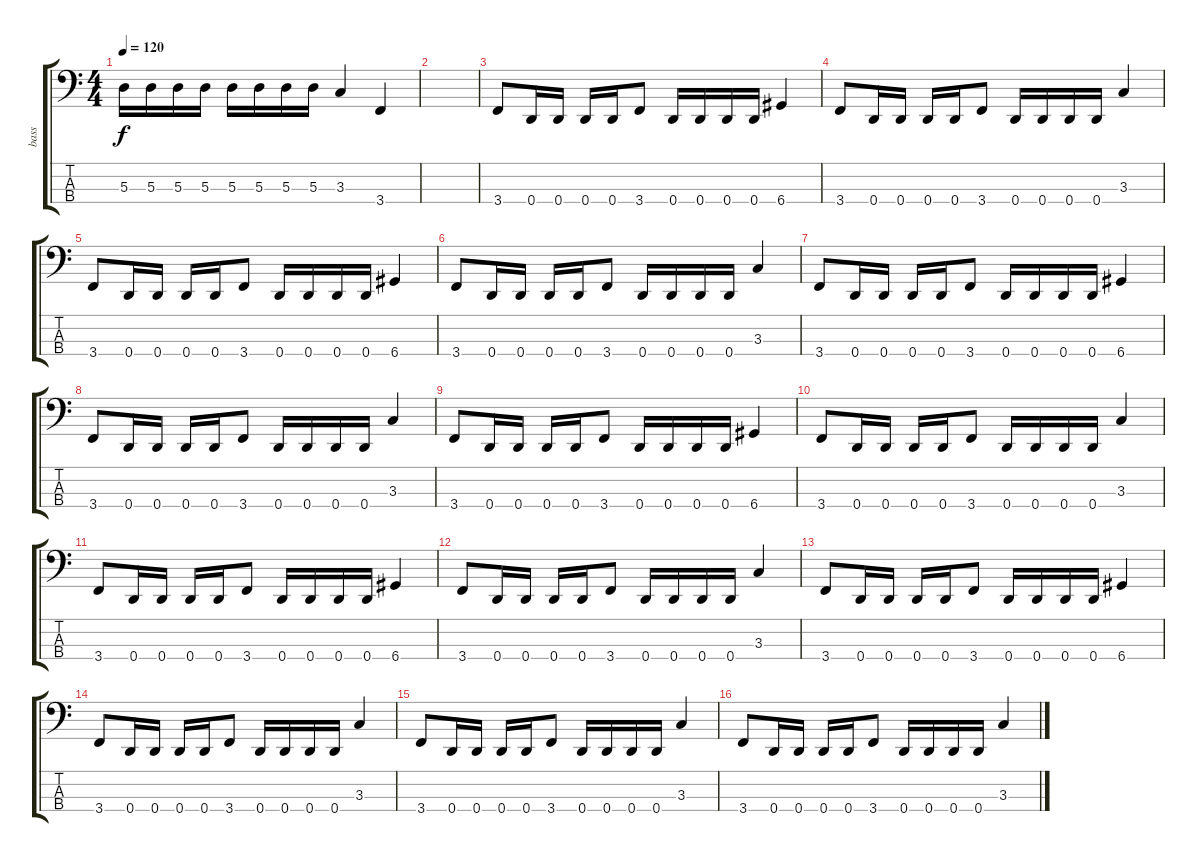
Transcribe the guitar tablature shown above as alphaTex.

\track ("bass" "bass") {instrument slapbass1}
\staff {score tabs}
\tuning (G2 D2 A1 D1) {hide}
\ts (4 4)
\tempo 120
\clef f4
\ks c
5.3.16{dy f} 5.3.16 5.3.16 5.3.16 5.3.16 5.3.16 5.3.16 5.3.16 3.3.4 3.4.4 |
|
3.4.8 0.4.16 0.4.16 0.4.16 0.4.16 3.4.8 0.4.16 0.4.16 0.4.16 0.4.16 6.4.4 |
3.4.8 0.4.16 0.4.16 0.4.16 0.4.16 3.4.8 0.4.16 0.4.16 0.4.16 0.4.16 3.3.4 |
3.4.8 0.4.16 0.4.16 0.4.16 0.4.16 3.4.8 0.4.16 0.4.16 0.4.16 0.4.16 6.4.4 |
3.4.8 0.4.16 0.4.16 0.4.16 0.4.16 3.4.8 0.4.16 0.4.16 0.4.16 0.4.16 3.3.4 |
3.4.8 0.4.16 0.4.16 0.4.16 0.4.16 3.4.8 0.4.16 0.4.16 0.4.16 0.4.16 6.4.4 |
3.4.8 0.4.16 0.4.16 0.4.16 0.4.16 3.4.8 0.4.16 0.4.16 0.4.16 0.4.16 3.3.4 |
3.4.8 0.4.16 0.4.16 0.4.16 0.4.16 3.4.8 0.4.16 0.4.16 0.4.16 0.4.16 6.4.4 |
3.4.8 0.4.16 0.4.16 0.4.16 0.4.16 3.4.8 0.4.16 0.4.16 0.4.16 0.4.16 3.3.4 |
3.4.8 0.4.16 0.4.16 0.4.16 0.4.16 3.4.8 0.4.16 0.4.16 0.4.16 0.4.16 6.4.4 |
3.4.8 0.4.16 0.4.16 0.4.16 0.4.16 3.4.8 0.4.16 0.4.16 0.4.16 0.4.16 3.3.4 |
3.4.8 0.4.16 0.4.16 0.4.16 0.4.16 3.4.8 0.4.16 0.4.16 0.4.16 0.4.16 6.4.4 |
3.4.8 0.4.16 0.4.16 0.4.16 0.4.16 3.4.8 0.4.16 0.4.16 0.4.16 0.4.16 3.3.4 |
3.4.8 0.4.16 0.4.16 0.4.16 0.4.16 3.4.8 0.4.16 0.4.16 0.4.16 0.4.16 3.3.4 |
3.4.8 0.4.16 0.4.16 0.4.16 0.4.16 3.4.8 0.4.16 0.4.16 0.4.16 0.4.16 3.3.4
